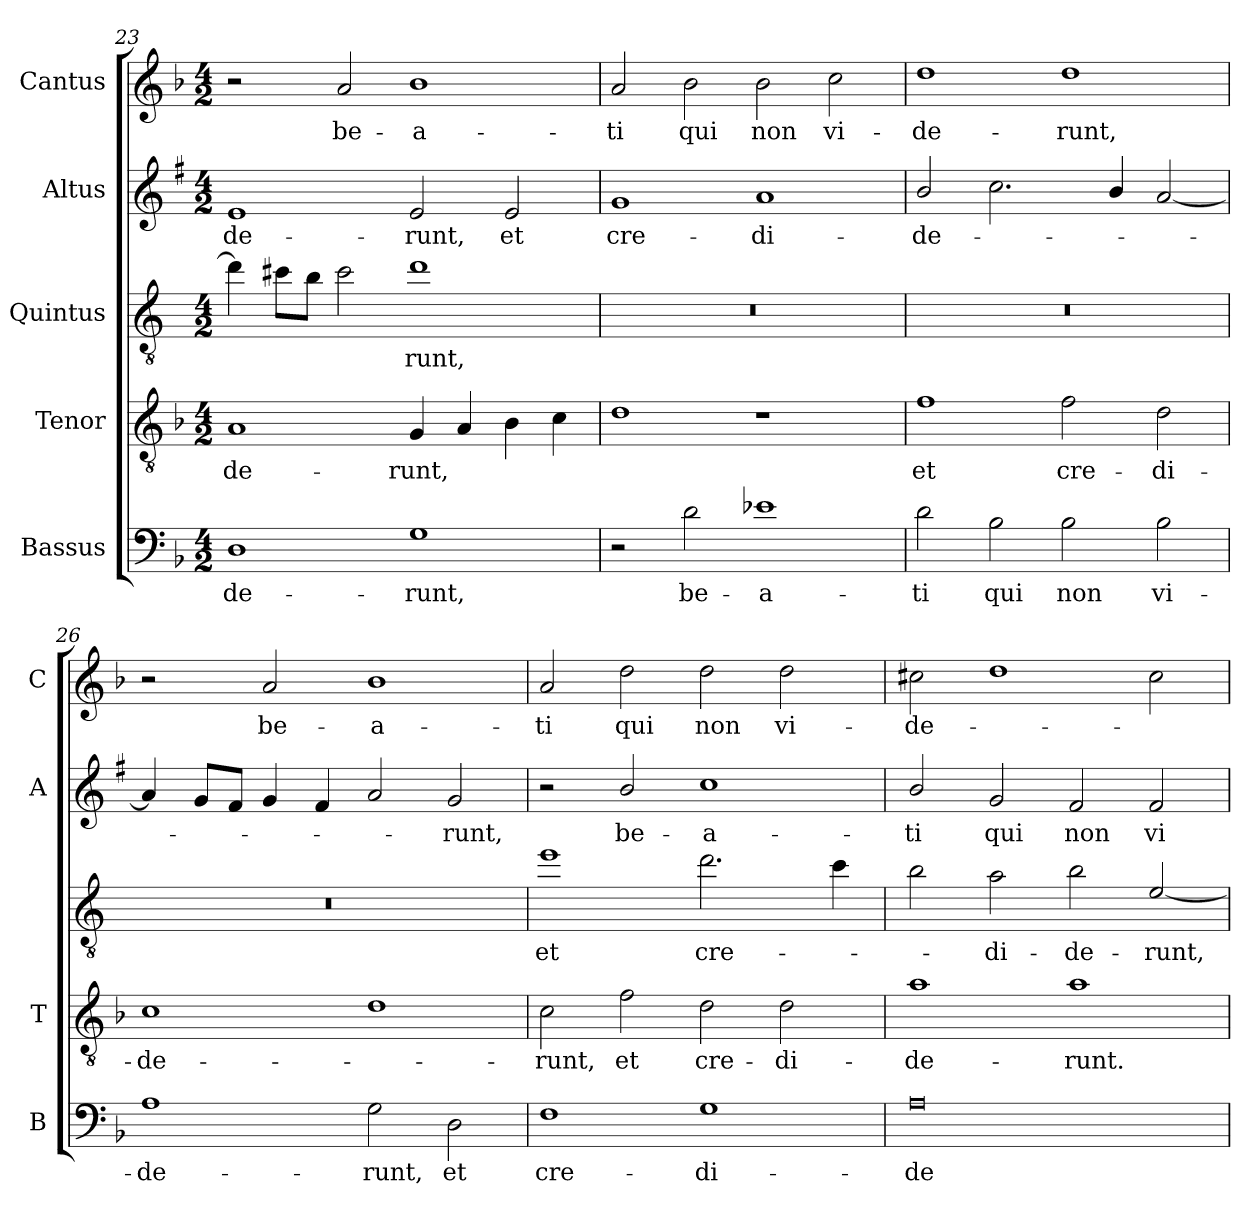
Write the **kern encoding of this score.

**kern	**text	**kern	**text	**kern	**text	**kern	**text	**kern	**text
*part5	*part5	*part4	*part4	*part3	*part3	*part2	*part2	*part1	*part1
*staff5	*staff5	*staff4	*staff4	*staff3	*staff3	*staff2	*staff2	*staff1	*staff1
*I"Bassus	*	*I"Tenor	*	*I"Quintus	*	*I"Altus	*	*I"Cantus	*
*I'B	*	*I'T	*	*	*	*I'A	*	*I'C	*
*clefF4	*	*clefGv2	*	*clefGv2	*	*clefG2	*	*clefG2	*
*	*	*	*	*ITrd4c7	*	*ITrd1c2	*	*	*
*k[b-]	*	*k[b-]	*	*k[b-]	*	*k[b-]	*	*k[b-]	*
*F:	*	*F:	*	*F:	*	*F:	*	*F:	*
*M4/2	*	*M4/2	*	*M4/2	*	*M4/2	*	*M4/2	*
=23	=23	=23	=23	=23	=23	=23	=23	=23	=23
!	!LO:LY:b	!	!LO:LY:b	!	!	!	!LO:LY:b	!	!
1D	-de-	1A	-de-	4g\]	.	1d	-de-	2r	.
.	.	.	.	8f#X\L	.	.	.	.	.
.	.	.	.	8e\J	.	.	.	.	.
!	!	!	!	!	!	!	!	!	!LO:LY:b
.	.	.	.	2f#\	.	.	.	2a/	be-
!	!LO:LY:b	!	!LO:LY:b	!	!LO:LY:b	!	!LO:LY:b	!	!LO:LY:b
1G	-runt,	4G/	-runt,	1g	-runt,	2d/	-runt,	1b-	-a-
.	.	4A/	.	.	.	.	.	.	.
!	!	!	!	!	!	!	!LO:LY:b	!	!
.	.	4B-\	.	.	.	2d/	et	.	.
.	.	4c\	.	.	.	.	.	.	.
!!LO:LB:g=z
=24	=24	=24	=24	=24	=24	=24	=24	=24	=24
!	!	!	!	!	!	!	!LO:LY:b	!	!LO:LY:b
2r	.	1d	.	0r	.	1f	cre-	2a/	-ti
!	!LO:LY:b	!	!	!	!	!	!	!	!LO:LY:b
2d\	be-	.	.	.	.	.	.	2b-\	qui
!	!LO:LY:b	!	!	!	!	!	!LO:LY:b	!	!LO:LY:b
1e-X	-a-	1r	.	.	.	1g	-di-	2b-\	non
!	!	!	!	!	!	!	!	!	!LO:LY:b
.	.	.	.	.	.	.	.	2cc\	vi-
=25	=25	=25	=25	=25	=25	=25	=25	=25	=25
!	!LO:LY:b	!	!LO:LY:b	!	!	!	!LO:LY:b	!	!LO:LY:b
2d\	-ti	1f	et	0r	.	2a/	-de-	1dd	-de-
!	!LO:LY:b	!	!	!	!	!	!	!	!
2B-\	qui	.	.	.	.	2.b-\	.	.	.
!	!LO:LY:b	!	!LO:LY:b	!	!	!	!	!	!LO:LY:b
2B-\	non	2f\	cre-	.	.	.	.	1dd	-runt,
.	.	.	.	.	.	4a/	.	.	.
!	!LO:LY:b	!	!LO:LY:b	!	!	!	!	!	!
2B-\	vi-	2d\	-di-	.	.	[2g/	.	.	.
=26	=26	=26	=26	=26	=26	=26	=26	=26	=26
!	!LO:LY:b	!	!LO:LY:b	!	!	!	!	!	!
1A	-de-	1c	-de-	0r	.	4g/]	.	2r	.
.	.	.	.	.	.	8f/L	.	.	.
.	.	.	.	.	.	8e/J	.	.	.
!	!	!	!	!	!	!	!	!	!LO:LY:b
.	.	.	.	.	.	4f/	.	2a/	be-
.	.	.	.	.	.	4e/	.	.	.
!	!LO:LY:b	!	!	!	!	!	!	!	!LO:LY:b
2G\	-runt,	1d	.	.	.	2g/	.	1b-	-a-
!	!LO:LY:b	!	!	!	!	!	!LO:LY:b	!	!
2D\	et	.	.	.	.	2f/	-runt,	.	.
=27	=27	=27	=27	=27	=27	=27	=27	=27	=27
!	!LO:LY:b	!	!LO:LY:b	!	!LO:LY:b	!	!	!	!LO:LY:b
1F	cre-	2c\	-runt,	1a	et	2r	.	2a/	-ti
!	!	!	!LO:LY:b	!	!	!	!LO:LY:b	!	!LO:LY:b
.	.	2f\	et	.	.	2a/	be-	2dd\	qui
!	!LO:LY:b	!	!LO:LY:b	!	!LO:LY:b	!	!LO:LY:b	!	!LO:LY:b
1G	-di-	2d\	cre-	2.g\	cre-	1b-	-a-	2dd\	non
!	!	!	!LO:LY:b	!	!	!	!	!	!LO:LY:b
.	.	2d\	-di-	.	.	.	.	2dd\	vi-
.	.	.	.	4f\	.	.	.	.	.
=28	=28	=28	=28	=28	=28	=28	=28	=28	=28
!	!LO:LY:b	!	!LO:LY:b	!	!	!	!LO:LY:b	!	!LO:LY:b
0A	-de-	1a	-de-	2e\	.	2a/	-ti	2cc#X\	-de-
!	!	!	!	!	!LO:LY:b	!	!LO:LY:b	!	!
.	.	.	.	2d\	-di-	2f/	qui	1dd	.
!	!	!	!LO:LY:b	!	!LO:LY:b	!	!LO:LY:b	!	!
.	.	1a	-runt.	2e\	-de-	2e/	non	.	.
!	!	!	!	!	!LO:LY:b	!	!LO:LY:b	!	!
.	.	.	.	[2A/	-runt,	2e/	vi-	2cc#\	.
=	=	=	=	=	=	=	=	=	=
*-	*-	*-	*-	*-	*-	*-	*-	*-	*-
